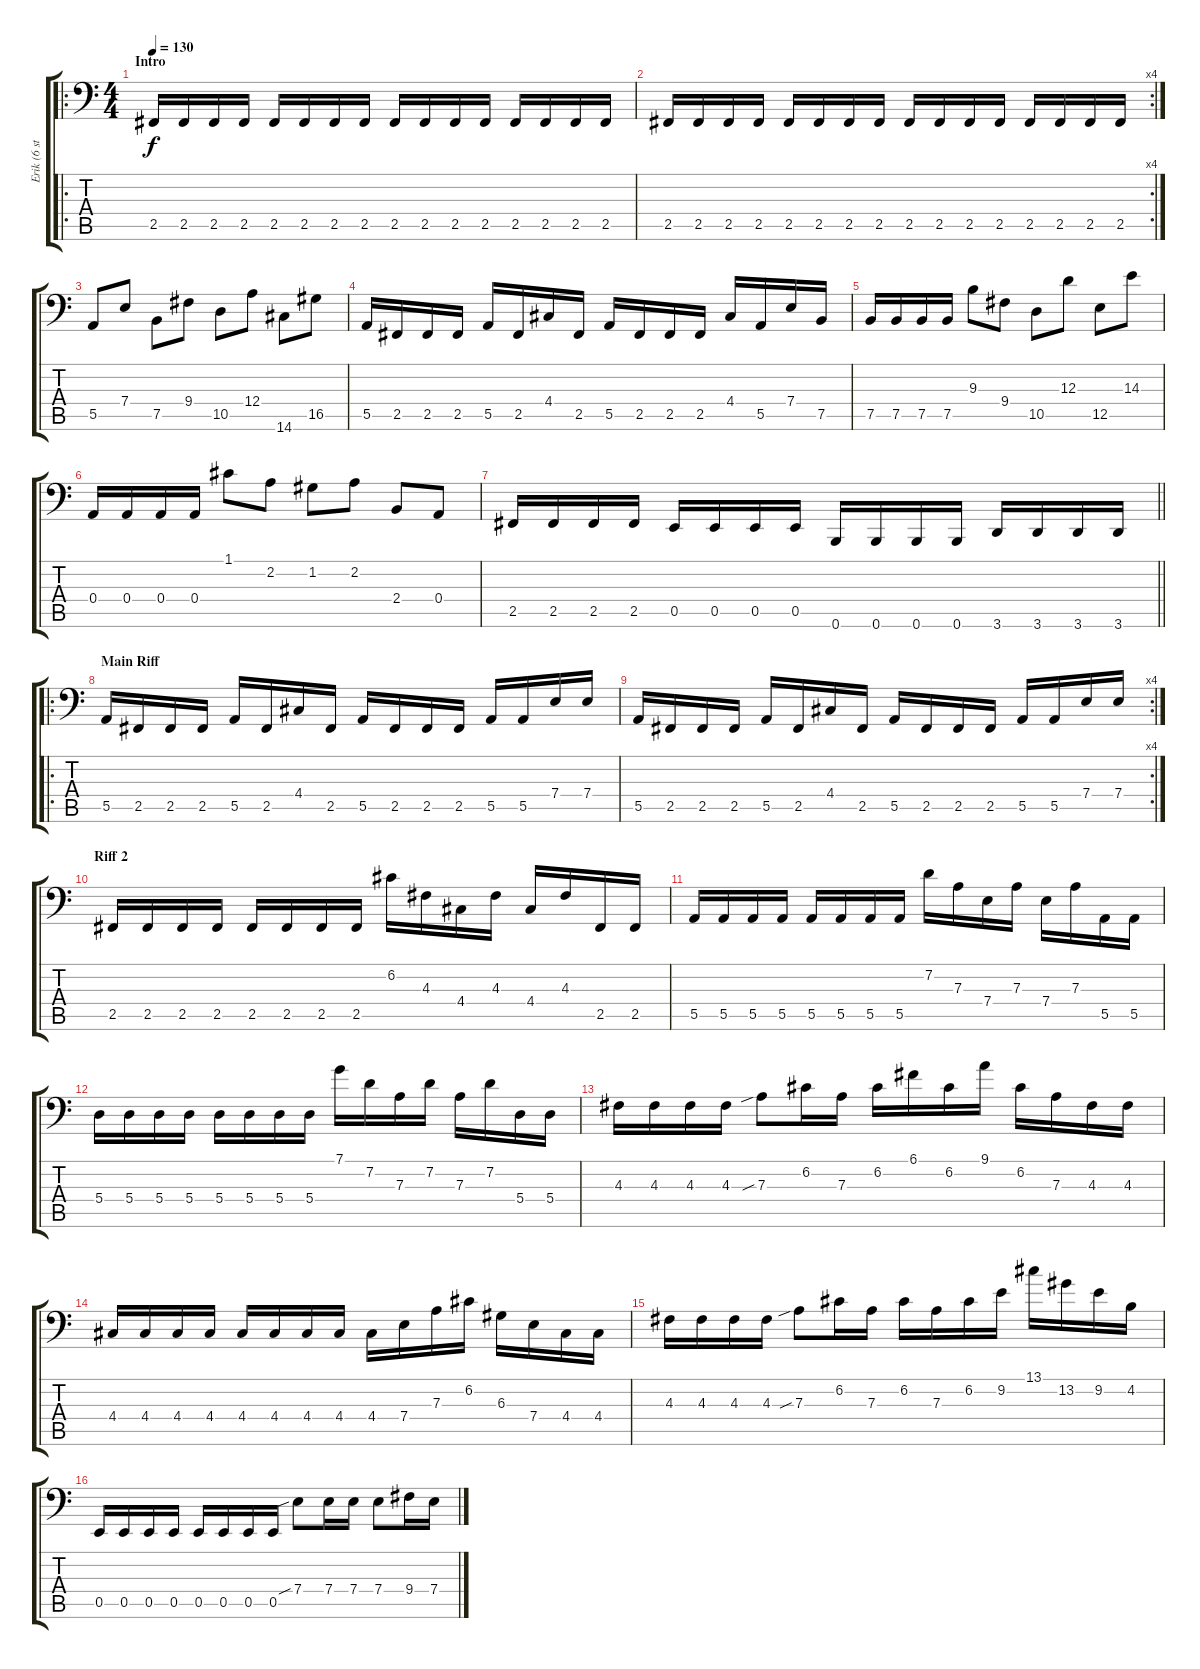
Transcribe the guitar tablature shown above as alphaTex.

\track ("Erik (6 string Bass)" "Erik (6 st") {instrument electricbasspick}
\staff {score tabs}
\tuning (C3 G2 D2 A1 E1 B0) {hide}
\ro
\ts (4 4)
\section ("" "Intro")
\tempo 130
\clef f4
\ks c
2.5.16{dy f instrument electricbasspick} 2.5.16 2.5.16 2.5.16 2.5.16 2.5.16 2.5.16 2.5.16 2.5.16 2.5.16 2.5.16 2.5.16 2.5.16 2.5.16 2.5.16 2.5.16 |
\rc 4
2.5.16 2.5.16 2.5.16 2.5.16 2.5.16 2.5.16 2.5.16 2.5.16 2.5.16 2.5.16 2.5.16 2.5.16 2.5.16 2.5.16 2.5.16 2.5.16 |
5.5.8 7.4.8 7.5.8 9.4.8 10.5.8 12.4.8 14.6.8 16.5.8 |
5.5.16 2.5.16 2.5.16 2.5.16 5.5.16 2.5.16 4.4.16 2.5.16 5.5.16 2.5.16 2.5.16 2.5.16 4.4.16 5.5.16 7.4.16 7.5.16 |
7.5.16 7.5.16 7.5.16 7.5.16 9.3.8 9.4.8 10.5.8 12.3.8 12.5.8 14.3.8 |
0.4.16 0.4.16 0.4.16 0.4.16 1.1.8 2.2.8 1.2.8 2.2.8 2.4.8 0.4.8 |
\barLineRight lightlight
2.5.16 2.5.16 2.5.16 2.5.16 0.5.16 0.5.16 0.5.16 0.5.16 0.6.16 0.6.16 0.6.16 0.6.16 3.6.16 3.6.16 3.6.16 3.6.16 |
\ro
\section ("" "Main Riff")
5.5.16 2.5.16 2.5.16 2.5.16 5.5.16 2.5.16 4.4.16 2.5.16 5.5.16 2.5.16 2.5.16 2.5.16 5.5.16 5.5.16 7.4.16 7.4.16 |
\rc 4
5.5.16 2.5.16 2.5.16 2.5.16 5.5.16 2.5.16 4.4.16 2.5.16 5.5.16 2.5.16 2.5.16 2.5.16 5.5.16 5.5.16 7.4.16 7.4.16 |
\section ("" "Riff 2")
2.5.16 2.5.16 2.5.16 2.5.16 2.5.16 2.5.16 2.5.16 2.5.16 6.2.16 4.3.16 4.4.16 4.3.16 4.4.16 4.3.16 2.5.16 2.5.16 |
5.5.16 5.5.16 5.5.16 5.5.16 5.5.16 5.5.16 5.5.16 5.5.16 7.2.16 7.3.16 7.4.16 7.3.16 7.4.16 7.3.16 5.5.16 5.5.16 |
5.4.16 5.4.16 5.4.16 5.4.16 5.4.16 5.4.16 5.4.16 5.4.16 7.1.16 7.2.16 7.3.16 7.2.16 7.3.16 7.2.16 5.4.16 5.4.16 |
4.3.16 4.3.16 4.3.16 4.3.16 7.3{sib}.8 6.2.16 7.3.16 6.2.16 6.1.16 6.2.16 9.1.16 6.2.16 7.3.16 4.3.16 4.3.16 |
4.4.16 4.4.16 4.4.16 4.4.16 4.4.16 4.4.16 4.4.16 4.4.16 4.4.16 7.4.16 7.3.16 6.2.16 6.3.16 7.4.16 4.4.16 4.4.16 |
4.3.16 4.3.16 4.3.16 4.3.16 7.3{sib}.8 6.2.16 7.3.16 6.2.16 7.3.16 6.2.16 9.2.16 13.1.16 13.2.16 9.2.16 4.2.16 |
0.5.16 0.5.16 0.5.16 0.5.16 0.5.16 0.5.16 0.5.16 0.5.16 7.4{sib}.8 7.4.16 7.4.16 7.4.8 9.4.16 7.4.16
